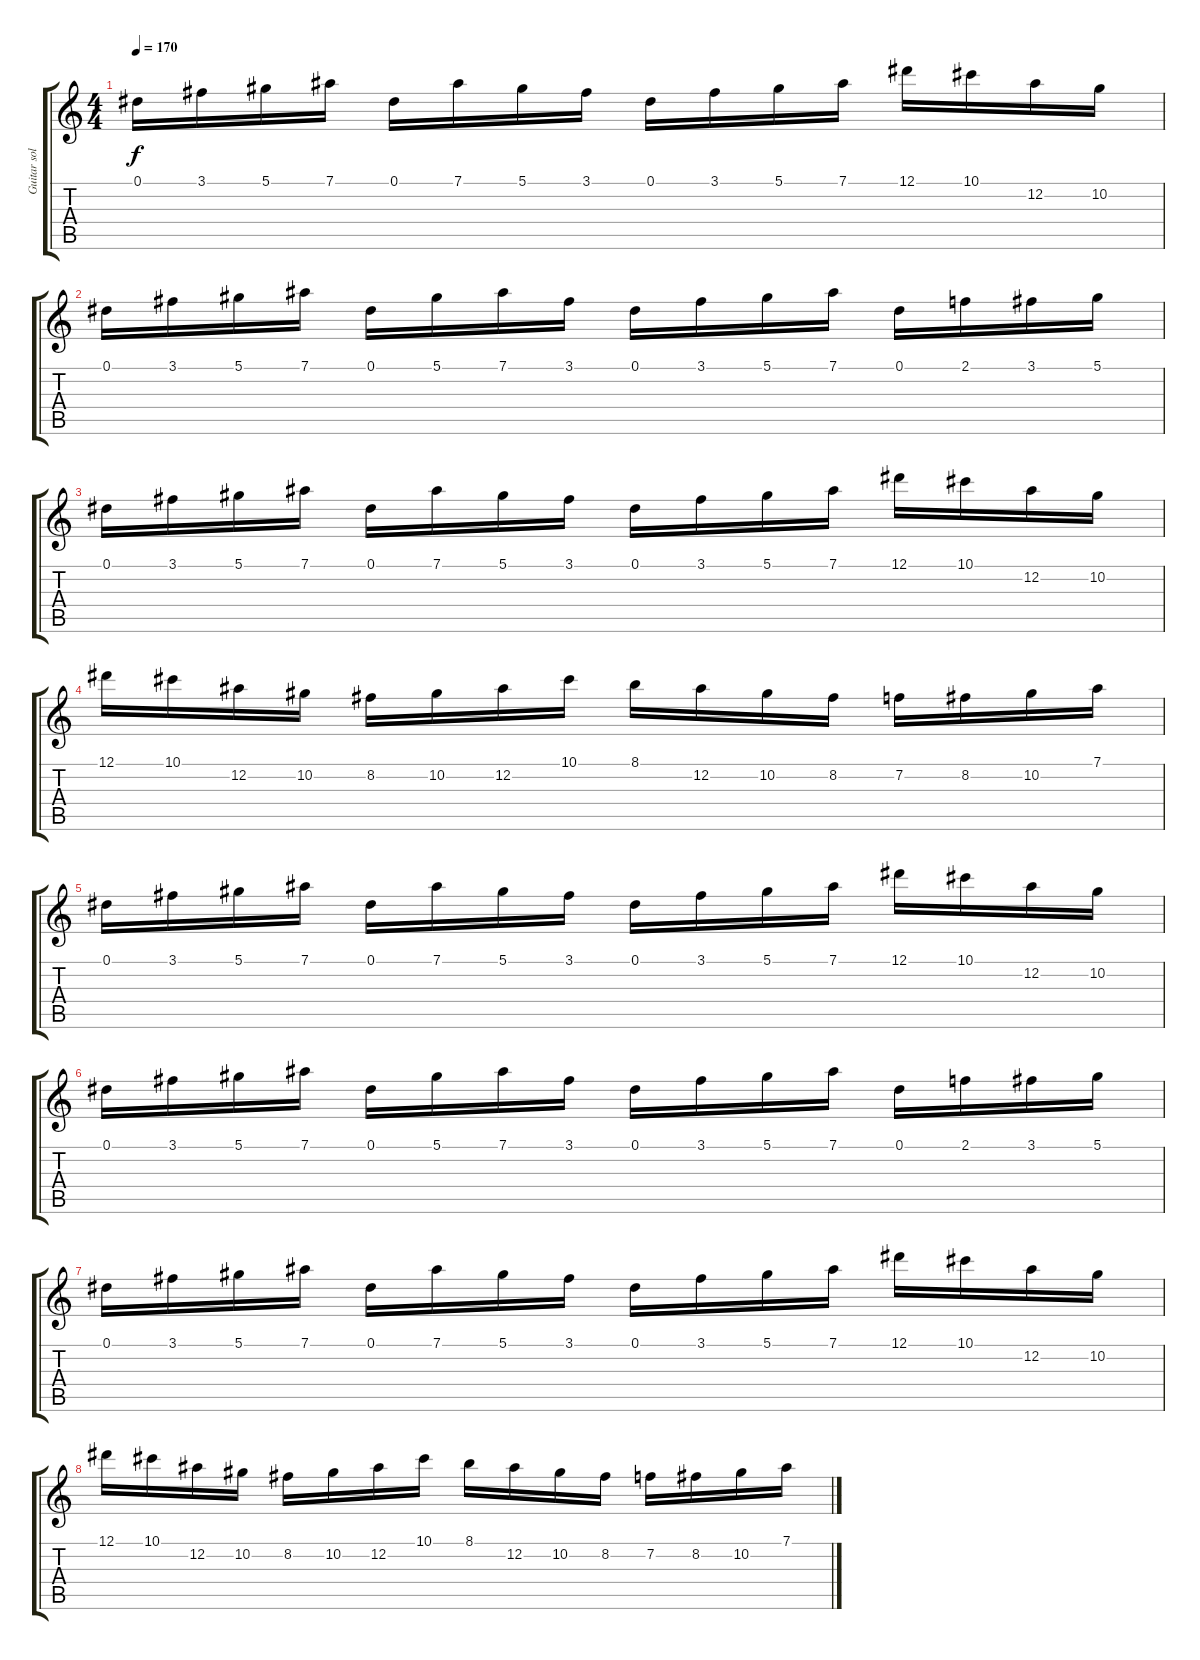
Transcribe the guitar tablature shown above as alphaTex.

\track ("Guitar solos" "Guitar sol") {instrument overdrivenguitar}
\staff {score tabs}
\tuning (Eb4 Bb3 Gb3 Db3 Ab2 Eb2) {hide}
\ts (4 4)
\tempo 170
\clef g2
\ks c
0.1.16{dy f} 3.1.16 5.1.16 7.1.16 0.1.16 7.1.16 5.1.16 3.1.16 0.1.16 3.1.16 5.1.16 7.1.16 12.1.16 10.1.16 12.2.16 10.2.16 |
0.1.16 3.1.16 5.1.16 7.1.16 0.1.16 5.1.16 7.1.16 3.1.16 0.1.16 3.1.16 5.1.16 7.1.16 0.1.16 2.1.16 3.1.16 5.1.16 |
0.1.16 3.1.16 5.1.16 7.1.16 0.1.16 7.1.16 5.1.16 3.1.16 0.1.16 3.1.16 5.1.16 7.1.16 12.1.16 10.1.16 12.2.16 10.2.16 |
12.1.16 10.1.16 12.2.16 10.2.16 8.2.16 10.2.16 12.2.16 10.1.16 8.1.16 12.2.16 10.2.16 8.2.16 7.2.16 8.2.16 10.2.16 7.1.16 |
0.1.16 3.1.16 5.1.16 7.1.16 0.1.16 7.1.16 5.1.16 3.1.16 0.1.16 3.1.16 5.1.16 7.1.16 12.1.16 10.1.16 12.2.16 10.2.16 |
0.1.16 3.1.16 5.1.16 7.1.16 0.1.16 5.1.16 7.1.16 3.1.16 0.1.16 3.1.16 5.1.16 7.1.16 0.1.16 2.1.16 3.1.16 5.1.16 |
0.1.16 3.1.16 5.1.16 7.1.16 0.1.16 7.1.16 5.1.16 3.1.16 0.1.16 3.1.16 5.1.16 7.1.16 12.1.16 10.1.16 12.2.16 10.2.16 |
12.1.16 10.1.16 12.2.16 10.2.16 8.2.16 10.2.16 12.2.16 10.1.16 8.1.16 12.2.16 10.2.16 8.2.16 7.2.16 8.2.16 10.2.16 7.1.16
